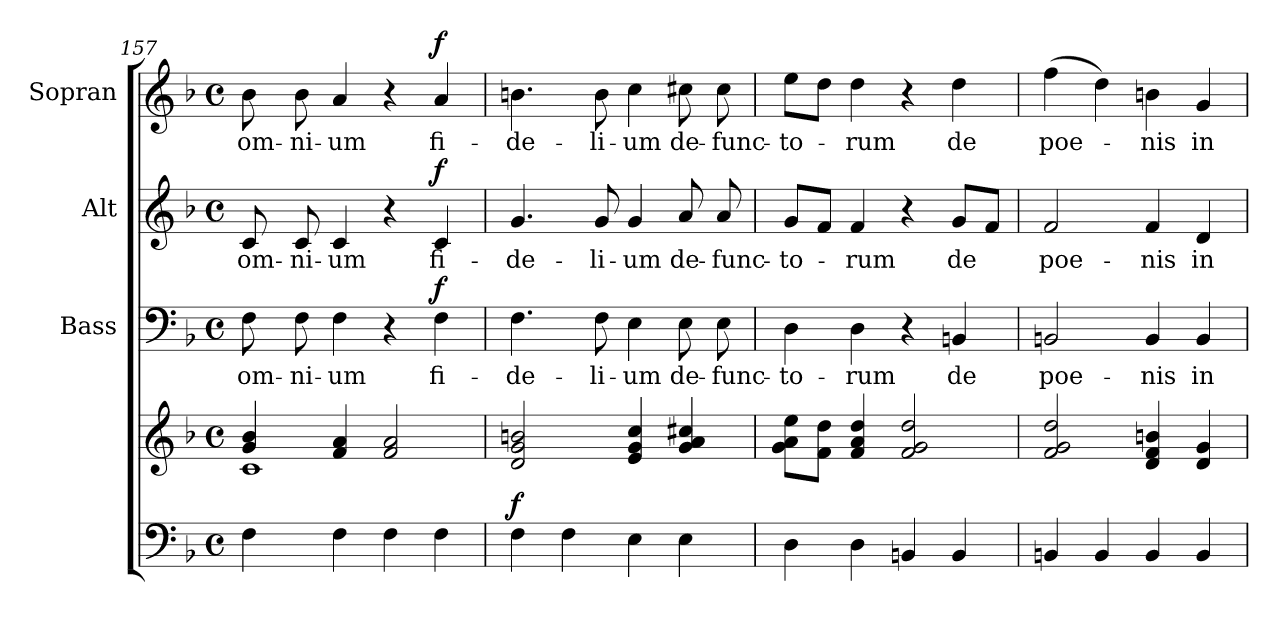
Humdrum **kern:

**kern	**kern	**dynam	**kern	**text	**dynam	**kern	**text	**dynam	**kern	**text	**dynam
*part4	*part4	*part4	*part3	*part3	*part3	*part2	*part2	*part2	*part1	*part1	*part1
*staff5	*staff4	*staff4/5	*staff3	*staff3	*staff3	*staff2	*staff2	*staff2	*staff1	*staff1	*staff1
*	*	*	*I"Bass	*	*	*I"Alt	*	*	*I"Sopran	*	*
*	*	*	*I'B.	*	*	*I'A.	*	*	*I'S.	*	*
*clefF4	*clefG2	*	*clefF4	*	*	*clefG2	*	*	*clefG2	*	*
*k[b-]	*k[b-]	*	*k[b-]	*	*	*k[b-]	*	*	*k[b-]	*	*
*F:	*F:	*	*F:	*	*	*F:	*	*	*F:	*	*
*M4/4	*M4/4	*	*M4/4	*	*	*M4/4	*	*	*M4/4	*	*
*met(c)	*met(c)	*	*met(c)	*	*	*met(c)	*	*	*met(c)	*	*
=157	=157	=157	=157	=157	=157	=157	=157	=157	=157	=157	=157
*	*^	*	*	*	*	*	*	*	*	*	*
!	!	!	!	!	!LO:LY:b	!	!	!LO:LY:b	!	!	!LO:LY:b	!
4F\	4g/ 4b-/	1c	.	8F\	om-	.	8c/	om-	.	8b-\	om-	.
!	!	!	!	!	!LO:LY:b	!	!	!LO:LY:b	!	!	!LO:LY:b	!
.	.	.	.	8F\	-ni-	.	8c/	-ni-	.	8b-\	-ni-	.
!	!	!	!	!	!LO:LY:b	!	!	!LO:LY:b	!	!	!LO:LY:b	!
4F\	4f/ 4a/	.	.	4F\	-um	.	4c/	-um	.	4a/	-um	.
4F\	2f/ 2a/	.	.	4r	.	.	4r	.	.	4r	.	.
!	!	!	!	!	!LO:LY:b	!LO:DY:a	!	!LO:LY:b	!LO:DY:a	!	!LO:LY:b	!LO:DY:a
4F\	.	.	.	4F\	fi-	f	4c/	fi-	f	4a/	fi-	f
*	*v	*v	*	*	*	*	*	*	*	*	*	*
!!LO:LB:g=z
=158	=158	=158	=158	=158	=158	=158	=158	=158	=158	=158	=158
!	!	!LO:DY:a=2	!	!LO:LY:b	!	!	!LO:LY:b	!	!	!LO:LY:b	!
4F\	2d/ 2g/ 2bn/	f	4.F\	-de-	.	4.g/	-de-	.	4.bn\	-de-	.
4F\	.	.	.	.	.	.	.	.	.	.	.
!	!	!	!	!LO:LY:b	!	!	!LO:LY:b	!	!	!LO:LY:b	!
.	.	.	8F\	-li-	.	8g/	-li-	.	8b\	-li-	.
!	!	!	!	!LO:LY:b	!	!	!LO:LY:b	!	!	!LO:LY:b	!
4E\	4e/ 4g/ 4cc/	.	4E\	-um	.	4g/	-um	.	4cc\	-um	.
!	!	!	!	!LO:LY:b	!	!	!LO:LY:b	!	!	!LO:LY:b	!
4E\	4g/ 4a/ 4cc#X/	.	8E\	de-	.	8a/	de-	.	8cc#X\	de-	.
!	!	!	!	!LO:LY:b	!	!	!LO:LY:b	!	!	!LO:LY:b	!
.	.	.	8E\	-func-	.	8a/	-func-	.	8cc#\	-func-	.
=159	=159	=159	=159	=159	=159	=159	=159	=159	=159	=159	=159
!	!	!	!	!LO:LY:b	!	!	!LO:LY:b	!	!	!LO:LY:b	!
4D\	8g\ 8a\ 8ee\L	.	4D\	-to-	.	8g/L	-to-	.	8ee\L	-to-	.
.	8f\ 8dd\J	.	.	.	.	8f/J	.	.	8dd\J	.	.
!	!	!	!	!LO:LY:b	!	!	!LO:LY:b	!	!	!LO:LY:b	!
4D\	4f/ 4a/ 4dd/	.	4D\	-rum	.	4f/	-rum	.	4dd\	-rum	.
4BBn/	2f/ 2g/ 2dd/	.	4r	.	.	4r	.	.	4r	.	.
!	!	!	!	!LO:LY:b	!	!	!LO:LY:b	!	!	!LO:LY:b	!
4BB/	.	.	4BBn/	de	.	8g/L	de	.	4dd\	de	.
.	.	.	.	.	.	8f/J	.	.	.	.	.
=160	=160	=160	=160	=160	=160	=160	=160	=160	=160	=160	=160
!	!	!	!	!LO:LY:b	!	!	!LO:LY:b	!	!	!LO:LY:b	!
4BBn/	2f/ 2g/ 2dd/	.	2BBn/	poe-	.	2f/	poe-	.	(>4ff\	poe-	.
4BB/	.	.	.	.	.	.	.	.	4dd\)	.	.
!	!	!	!	!LO:LY:b	!	!	!LO:LY:b	!	!	!LO:LY:b	!
4BB/	4d/ 4f/ 4bn/	.	4BB/	-nis	.	4f/	-nis	.	4bn\	-nis	.
!	!	!	!	!LO:LY:b	!	!	!LO:LY:b	!	!	!LO:LY:b	!
4BB/	4d/ 4g/	.	4BB/	in-	.	4d/	in-	.	4g/	in-	.
=	=	=	=	=	=	=	=	=	=	=	=
*-	*-	*-	*-	*-	*-	*-	*-	*-	*-	*-	*-
